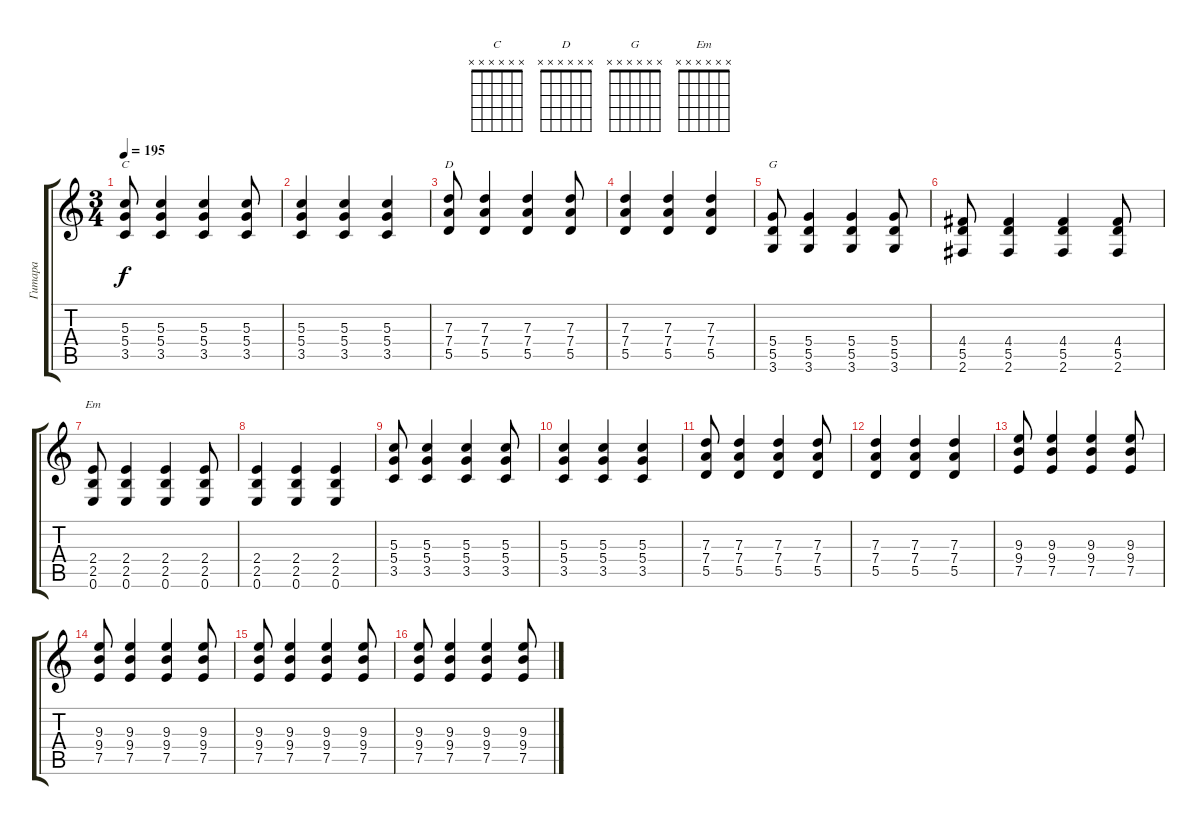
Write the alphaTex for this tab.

\track ("Гитара" "Гитара") {instrument acousticguitarsteel}
\staff {score tabs}
\tuning (E4 B3 G3 D3 A2 E2) {hide}
\chord ("C" x x x x x x)
\chord ("D" x x x x x x)
\chord ("G" x x x x x x)
\chord ("Em" x x x x x x)
\ts (3 4)
\tempo 195
\clef g2
\ks c
(5.3 5.4 3.5).8{ch "C" dy f} (5.3 5.4 3.5).4 (5.3 5.4 3.5).4 (5.3 5.4 3.5).8 |
(5.3 5.4 3.5).4 (5.3 5.4 3.5).4 (5.3 5.4 3.5).4 |
(7.3 7.4 5.5).8{ch "D"} (7.3 7.4 5.5).4 (7.3 7.4 5.5).4 (7.3 7.4 5.5).8 |
(7.3 7.4 5.5).4 (7.3 7.4 5.5).4 (7.3 7.4 5.5).4 |
(5.4 5.5 3.6).8{ch "G"} (5.4 5.5 3.6).4 (5.4 5.5 3.6).4 (5.4 5.5 3.6).8 |
(4.4 5.5 2.6).8 (4.4 5.5 2.6).4 (4.4 5.5 2.6).4 (4.4 5.5 2.6).8 |
(2.4 2.5 0.6).8{ch "Em"} (2.4 2.5 0.6).4 (2.4 2.5 0.6).4 (2.4 2.5 0.6).8 |
(2.4 2.5 0.6).4 (2.4 2.5 0.6).4 (2.4 2.5 0.6).4 |
(5.3 5.4 3.5).8 (5.3 5.4 3.5).4 (5.3 5.4 3.5).4 (5.3 5.4 3.5).8 |
(5.3 5.4 3.5).4 (5.3 5.4 3.5).4 (5.3 5.4 3.5).4 |
(7.3 7.4 5.5).8 (7.3 7.4 5.5).4 (7.3 7.4 5.5).4 (7.3 7.4 5.5).8 |
(7.3 7.4 5.5).4 (7.3 7.4 5.5).4 (7.3 7.4 5.5).4 |
(9.3 9.4 7.5).8 (9.3 9.4 7.5).4 (9.3 9.4 7.5).4 (9.3 9.4 7.5).8 |
(9.3 9.4 7.5).8 (9.3 9.4 7.5).4 (9.3 9.4 7.5).4 (9.3 9.4 7.5).8 |
(9.3 9.4 7.5).8 (9.3 9.4 7.5).4 (9.3 9.4 7.5).4 (9.3 9.4 7.5).8 |
(9.3 9.4 7.5).8 (9.3 9.4 7.5).4 (9.3 9.4 7.5).4 (9.3 9.4 7.5).8
